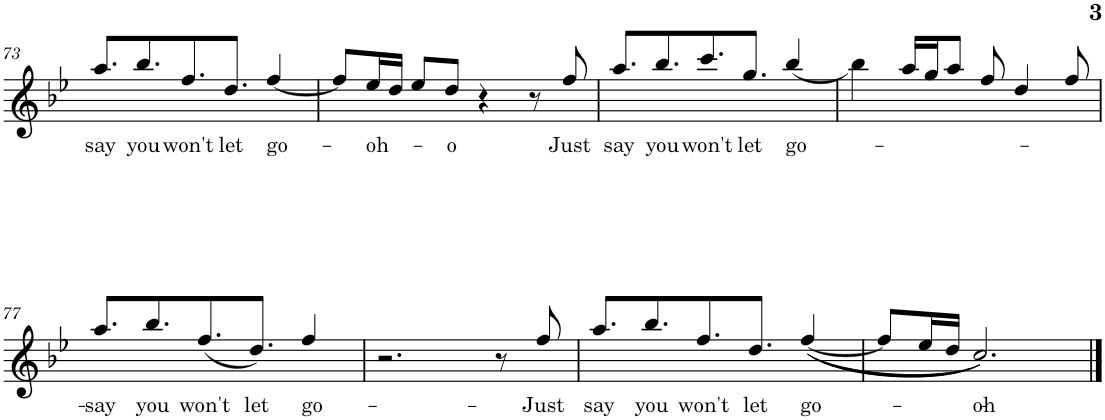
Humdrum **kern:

**kern	**text
*part1	*part1
*staff1	*staff1
*I"Piano	*
*I'Pno.	*
!!LO:PB:g=z
*clefG2	*
*k[b-e-]	*
*M4/4	*
=73	=73
!	!LO:LY:b
8.aa/L	say
!	!LO:LY:b
8.bb-/	you
!	!LO:LY:b
8.ff/	won't
!	!LO:LY:b
8.dd/J	let
!	!LO:LY:b
[4ff/	go-
=74	=74
8ff/L]	.
!	!LO:LY:b
16ee-/L	-oh-
16dd/JJ	.
8ee-/L	.
!	!LO:LY:b
8dd/J	o
4r	.
8r	.
!	!LO:LY:b
8ff/	-Just
=75	=75
!	!LO:LY:b
8.aa/L	say
!	!LO:LY:b
8.bb-/	you
!	!LO:LY:b
8.ccc/	won't
!	!LO:LY:b
8.gg/J	let
!	!LO:LY:b
(<4bb-/	go-
=76	=76
4bb-\)	.
16aa/LL	.
16gg/J	.
8aa/J	.
8ff/	.
4dd/	.
8ff/	.
!!LO:LB:g=z
=77	=77
!	!LO:LY:b
8.aa/L	say
!	!LO:LY:b
8.bb-/	you
!	!LO:LY:b
(<8.ff/	won't
!	!LO:LY:b
8.dd/J)	let
!	!LO:LY:b
4ff/	go-
=78	=78
2.r	.
8r	.
!	!LO:LY:b
8ff/	Just
=79	=79
!	!LO:LY:b
8.aa/L	say
!	!LO:LY:b
8.bb-/	you
!	!LO:LY:b
8.ff/	won't
!	!LO:LY:b
8.dd/J	let
!	!LO:LY:b
(<(<(<[4ff/	go-
=80	=80
8ff/L]	.
16ee-/L	.
16dd/JJ	.
!	!LO:LY:b
2.cc/)))	-oh-
==	==
*-	*-
